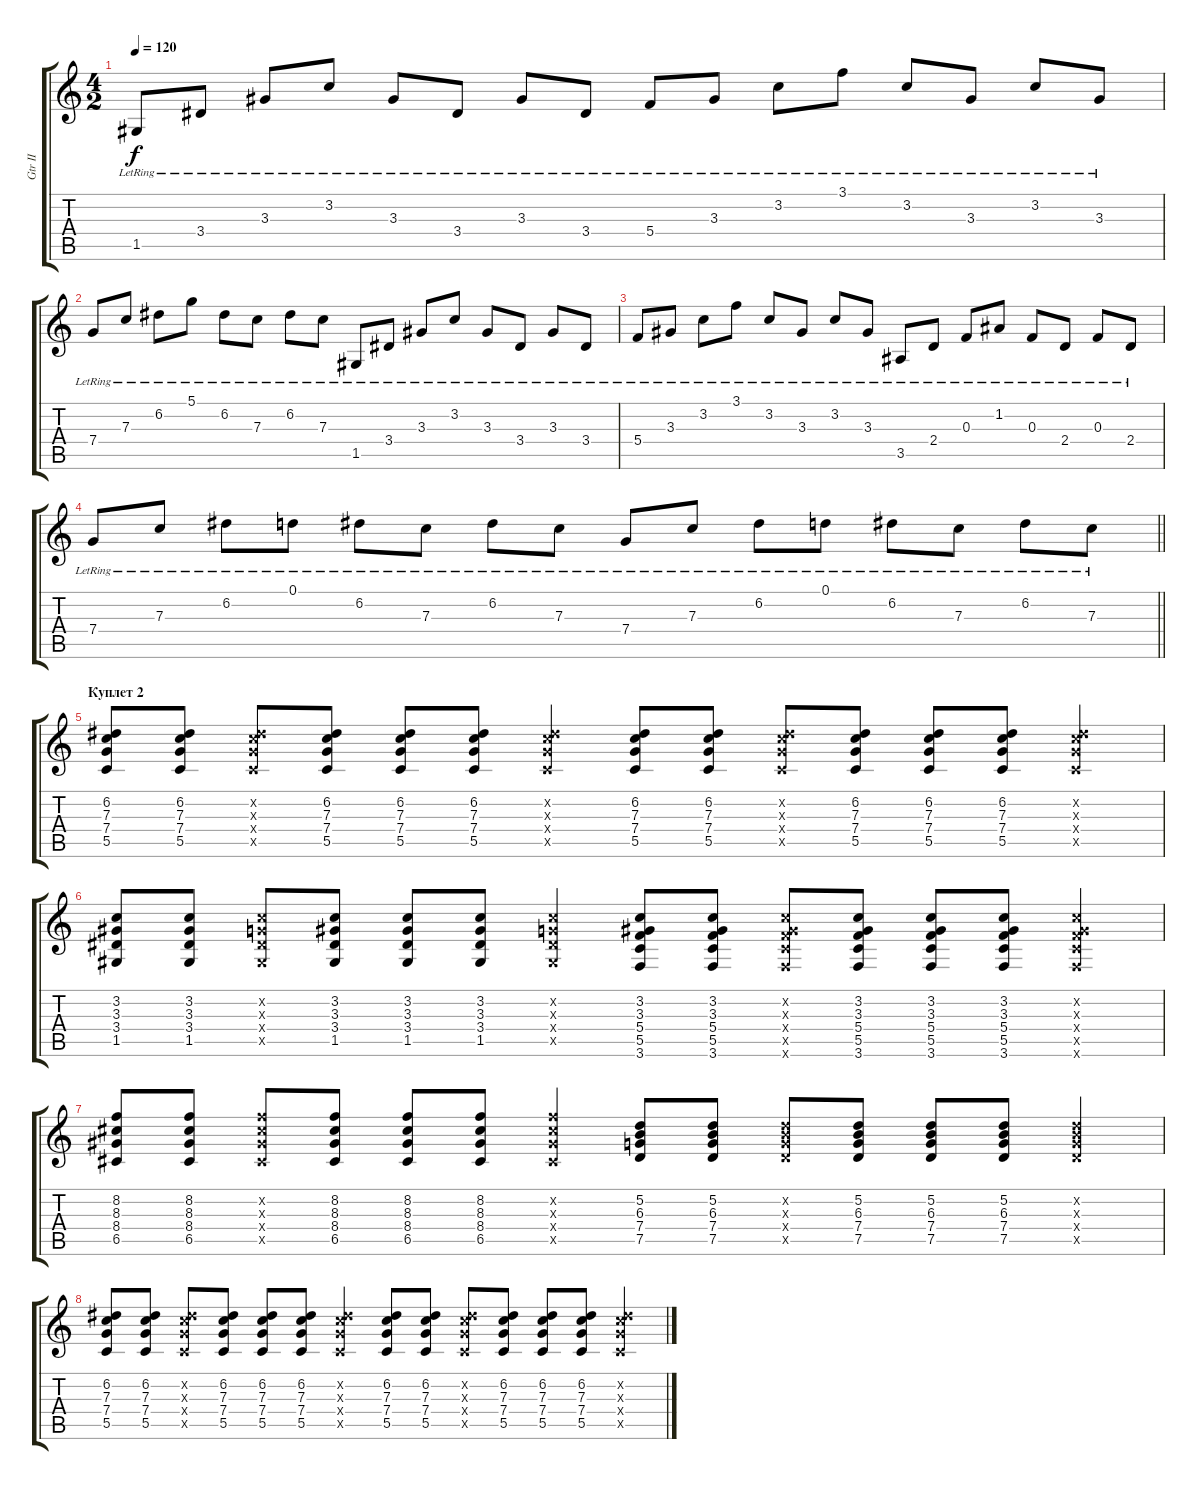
\track ("Gtr II" "Gtr II") {instrument acousticguitarsteel}
\staff {score tabs}
\tuning (D4 A3 F3 C3 G2 D2) {hide}
\ts (4 2)
\tempo 120
\clef g2
\ks c
1.5{lr}.8{dy f} 3.4{lr}.8 3.3{lr}.8 3.2{lr}.8 3.3{lr}.8 3.4{lr}.8 3.3{lr}.8 3.4{lr}.8 5.4{lr}.8 3.3{lr}.8 3.2{lr}.8 3.1{lr}.8 3.2{lr}.8 3.3{lr}.8 3.2{lr}.8 3.3{lr}.8 |
7.4{lr}.8 7.3{lr}.8 6.2{lr}.8 5.1{lr}.8 6.2{lr}.8 7.3{lr}.8 6.2{lr}.8 7.3{lr}.8 1.5{lr}.8 3.4{lr}.8 3.3{lr}.8 3.2{lr}.8 3.3{lr}.8 3.4{lr}.8 3.3{lr}.8 3.4{lr}.8 |
5.4{lr}.8 3.3{lr}.8 3.2{lr}.8 3.1{lr}.8 3.2{lr}.8 3.3{lr}.8 3.2{lr}.8 3.3{lr}.8 3.5{lr}.8 2.4{lr}.8 0.3{lr}.8 1.2{lr}.8 0.3{lr}.8 2.4{lr}.8 0.3{lr}.8 2.4{lr}.8 |
\barLineRight lightlight
7.4{lr}.8 7.3{lr}.8 6.2{lr}.8 0.1{lr}.8 6.2{lr}.8 7.3{lr}.8 6.2{lr}.8 7.3{lr}.8 7.4{lr}.8 7.3{lr}.8 6.2{lr}.8 0.1{lr}.8 6.2{lr}.8 7.3{lr}.8 6.2{lr}.8 7.3{lr}.8 |
\section ("" "Куплет 2")
(6.2 7.3 7.4 5.5).8 (6.2 7.3 7.4 5.5).8 (6.2{x} 7.3{x} 7.4{x} 5.5{x}).8 (6.2 7.3 7.4 5.5).8 (6.2 7.3 7.4 5.5).8 (6.2 7.3 7.4 5.5).8 (6.2{x} 7.3{x} 7.4{x} 5.5{x}).4 (6.2 7.3 7.4 5.5).8 (6.2 7.3 7.4 5.5).8 (6.2{x} 7.3{x} 7.4{x} 5.5{x}).8 (6.2 7.3 7.4 5.5).8 (6.2 7.3 7.4 5.5).8 (6.2 7.3 7.4 5.5).8 (6.2{x} 7.3{x} 7.4{x} 5.5{x}).4 |
(3.2 3.3 3.4 1.5).8 (3.2 3.3 3.4 1.5).8 (3.2{x} 2.3{x} 3.4{x} 1.5{x}).8 (3.2 3.3 3.4 1.5).8 (3.2 3.3 3.4 1.5).8 (3.2 3.3 3.4 1.5).8 (3.2{x} 2.3{x} 3.4{x} 1.5{x}).4 (3.2 3.3 5.4 5.5 3.6).8 (3.2 3.3 5.4 5.5 3.6).8 (3.2{x} 3.3{x} 5.4{x} 5.5{x} 3.6{x}).8 (3.2 3.3 5.4 5.5 3.6).8 (3.2 3.3 5.4 5.5 3.6).8 (3.2 3.3 5.4 5.5 3.6).8 (3.2{x} 3.3{x} 5.4{x} 5.5{x} 3.6{x}).4 |
(8.2 8.3 8.4 6.5).8 (8.2 8.3 8.4 6.5).8 (8.2{x} 8.3{x} 8.4{x} 6.5{x}).8 (8.2 8.3 8.4 6.5).8 (8.2 8.3 8.4 6.5).8 (8.2 8.3 8.4 6.5).8 (8.2{x} 8.3{x} 8.4{x} 6.5{x}).4 (5.2 6.3 7.4 7.5).8 (5.2 6.3 7.4 7.5).8 (5.2{x} 6.3{x} 7.4{x} 7.5{x}).8 (5.2 6.3 7.4 7.5).8 (5.2 6.3 7.4 7.5).8 (5.2 6.3 7.4 7.5).8 (5.2{x} 6.3{x} 7.4{x} 7.5{x}).4 |
(6.2 7.3 7.4 5.5).8 (6.2 7.3 7.4 5.5).8 (6.2{x} 7.3{x} 7.4{x} 5.5{x}).8 (6.2 7.3 7.4 5.5).8 (6.2 7.3 7.4 5.5).8 (6.2 7.3 7.4 5.5).8 (6.2{x} 7.3{x} 7.4{x} 5.5{x}).4 (6.2 7.3 7.4 5.5).8 (6.2 7.3 7.4 5.5).8 (6.2{x} 7.3{x} 7.4{x} 5.5{x}).8 (6.2 7.3 7.4 5.5).8 (6.2 7.3 7.4 5.5).8 (6.2 7.3 7.4 5.5).8 (6.2{x} 7.3{x} 7.4{x} 5.5{x}).4
